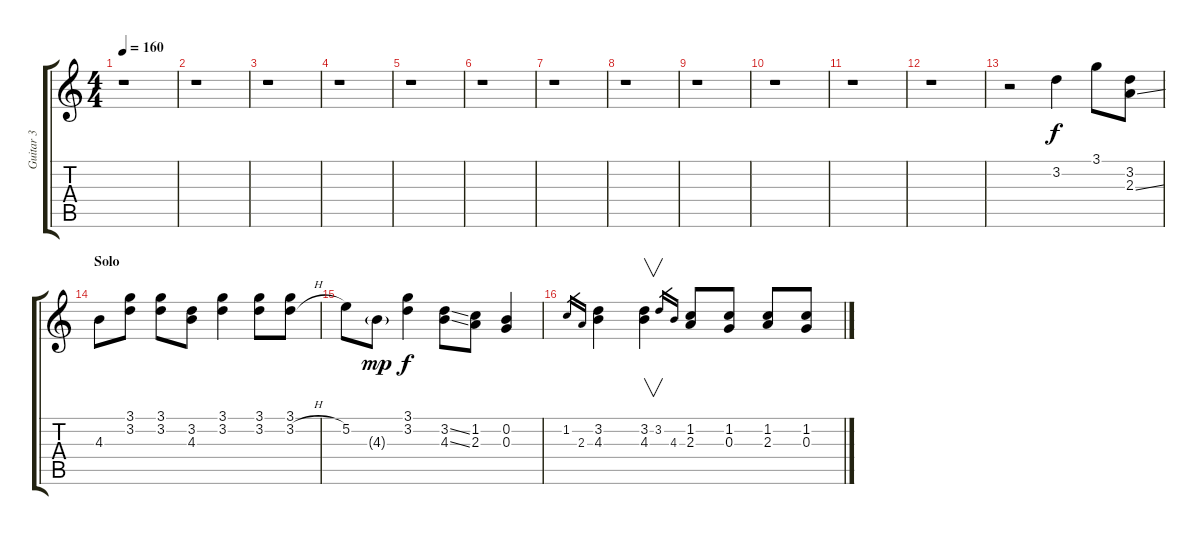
\track ("Guitar 3" "Guitar 3") {instrument electricguitarclean}
\staff {score tabs}
\tuning (E4 B3 G3 D3 A2 E2) {hide}
\ts (4 4)
\tempo 160
\clef g2
\ks c
r.1{dy f} |
r.1 |
r.1 |
r.1 |
r.1 |
r.1 |
r.1 |
r.1 |
r.1 |
r.1 |
r.1 |
r.1 |
r.2 3.2.4 3.1.8 (3.2 2.3{ss}).8 |
\section ("" "Solo")
4.3.8 (3.1 3.2).8 (3.1 3.2).8 (3.2 4.3).8 (3.1 3.2).4 (3.1 3.2).8 (3.1 3.2{h}).8 |
5.2.8 4.3{g}.8{dy mp} (3.1 3.2).4{dy f} (3.2{ss} 4.3{ss}).8 (1.2 2.3).8 (0.2 0.3).4 |
1.2.16{gr} 2.3.16{gr} (3.2 4.3).4 (3.2 4.3).4{v} 3.2.16{gr} 4.3.16{gr} (1.2 2.3).8 (1.2 0.3).8 (1.2 2.3).8 (1.2 0.3).8
